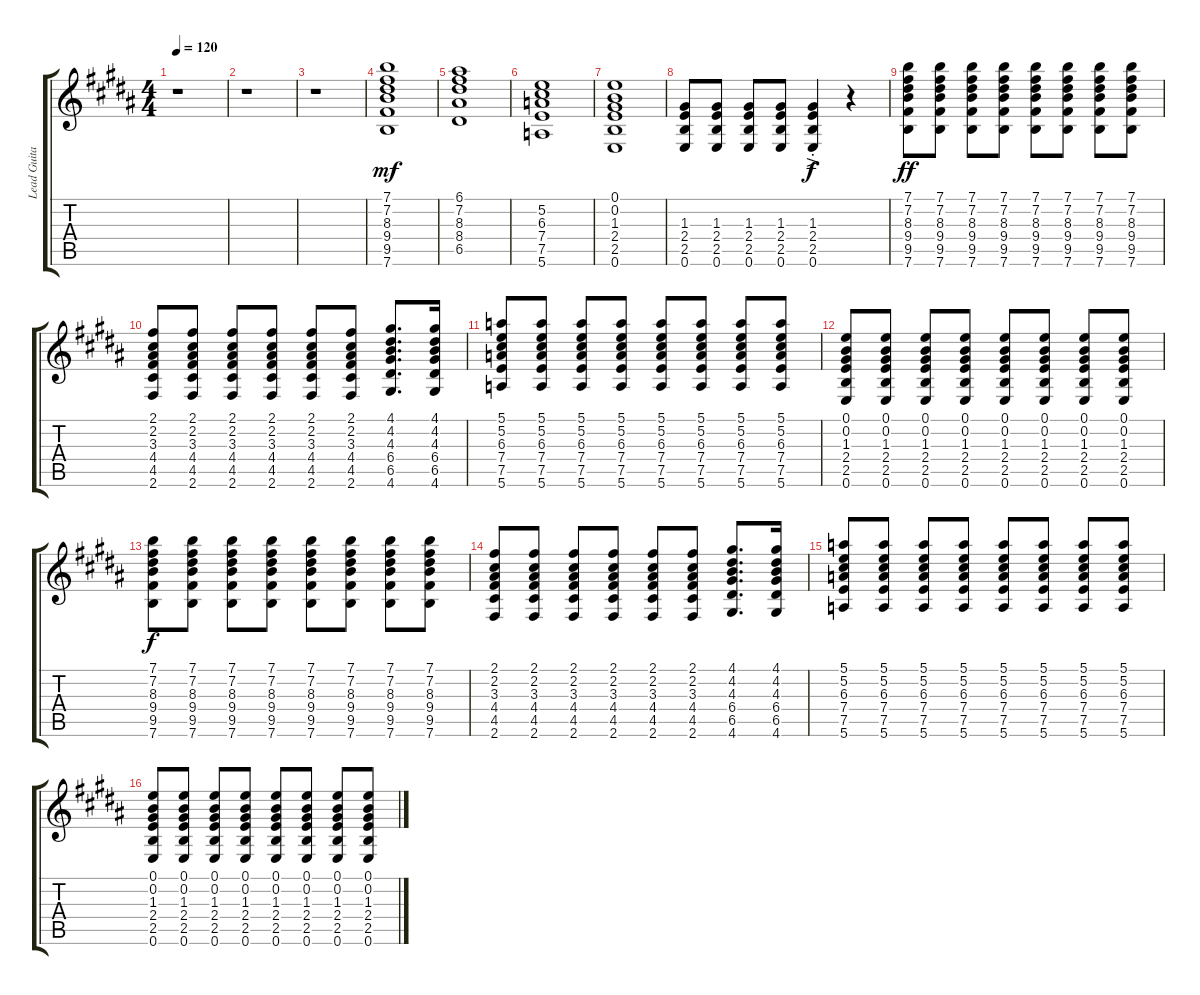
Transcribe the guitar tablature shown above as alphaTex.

\track ("Lead Guitar" "Lead Guita") {instrument electricguitarclean}
\staff {score tabs}
\tuning (E4 B3 G3 D3 A2 E2) {hide}
\ts (4 4)
\tempo 120
\clef g2
\ks g#minor
r.1{dy f} |
r.1 |
r.1 |
\ks b
(7.1 7.2 8.3 9.4 9.5 7.6).1{dy mf} |
\ks g#minor
(6.1 7.2 8.3 8.4 6.5).1 |
(5.2 6.3 7.4 7.5 5.6).1 |
(0.1 0.2 1.3 2.4 2.5 0.6).1 |
(1.3 2.4 2.5 0.6).8 (1.3 2.4 2.5 0.6).8 (1.3 2.4 2.5 0.6).8 (1.3 2.4 2.5 0.6).8 (1.3{ac st} 2.4{ac st} 2.5{ac st} 0.6{ac st}).4{dy f} r.4 |
\ks b
(7.1 7.2 8.3 9.4 9.5 7.6).8{dy ff} (7.1 7.2 8.3 9.4 9.5 7.6).8 (7.1 7.2 8.3 9.4 9.5 7.6).8 (7.1 7.2 8.3 9.4 9.5 7.6).8 (7.1 7.2 8.3 9.4 9.5 7.6).8 (7.1 7.2 8.3 9.4 9.5 7.6).8 (7.1 7.2 8.3 9.4 9.5 7.6).8 (7.1 7.2 8.3 9.4 9.5 7.6).8 |
\ks g#minor
(2.1 2.2 3.3 4.4 4.5 2.6).8 (2.1 2.2 3.3 4.4 4.5 2.6).8 (2.1 2.2 3.3 4.4 4.5 2.6).8 (2.1 2.2 3.3 4.4 4.5 2.6).8 (2.1 2.2 3.3 4.4 4.5 2.6).8 (2.1 2.2 3.3 4.4 4.5 2.6).8 (4.1 4.2 4.3 6.4 6.5 4.6).8{d} (4.1 4.2 4.3 6.4 6.5 4.6).16 |
(5.1 5.2 6.3 7.4 7.5 5.6).8 (5.1 5.2 6.3 7.4 7.5 5.6).8 (5.1 5.2 6.3 7.4 7.5 5.6).8 (5.1 5.2 6.3 7.4 7.5 5.6).8 (5.1 5.2 6.3 7.4 7.5 5.6).8 (5.1 5.2 6.3 7.4 7.5 5.6).8 (5.1 5.2 6.3 7.4 7.5 5.6).8 (5.1 5.2 6.3 7.4 7.5 5.6).8 |
(0.1 0.2 1.3 2.4 2.5 0.6).8 (0.1 0.2 1.3 2.4 2.5 0.6).8 (0.1 0.2 1.3 2.4 2.5 0.6).8 (0.1 0.2 1.3 2.4 2.5 0.6).8 (0.1 0.2 1.3 2.4 2.5 0.6).8 (0.1 0.2 1.3 2.4 2.5 0.6).8 (0.1 0.2 1.3 2.4 2.5 0.6).8 (0.1 0.2 1.3 2.4 2.5 0.6).8 |
\ks b
(7.1 7.2 8.3 9.4 9.5 7.6).8{dy f} (7.1 7.2 8.3 9.4 9.5 7.6).8 (7.1 7.2 8.3 9.4 9.5 7.6).8 (7.1 7.2 8.3 9.4 9.5 7.6).8 (7.1 7.2 8.3 9.4 9.5 7.6).8 (7.1 7.2 8.3 9.4 9.5 7.6).8 (7.1 7.2 8.3 9.4 9.5 7.6).8 (7.1 7.2 8.3 9.4 9.5 7.6).8 |
\ks g#minor
(2.1 2.2 3.3 4.4 4.5 2.6).8 (2.1 2.2 3.3 4.4 4.5 2.6).8 (2.1 2.2 3.3 4.4 4.5 2.6).8 (2.1 2.2 3.3 4.4 4.5 2.6).8 (2.1 2.2 3.3 4.4 4.5 2.6).8 (2.1 2.2 3.3 4.4 4.5 2.6).8 (4.1 4.2 4.3 6.4 6.5 4.6).8{d} (4.1 4.2 4.3 6.4 6.5 4.6).16 |
(5.1 5.2 6.3 7.4 7.5 5.6).8 (5.1 5.2 6.3 7.4 7.5 5.6).8 (5.1 5.2 6.3 7.4 7.5 5.6).8 (5.1 5.2 6.3 7.4 7.5 5.6).8 (5.1 5.2 6.3 7.4 7.5 5.6).8 (5.1 5.2 6.3 7.4 7.5 5.6).8 (5.1 5.2 6.3 7.4 7.5 5.6).8 (5.1 5.2 6.3 7.4 7.5 5.6).8 |
(0.1 0.2 1.3 2.4 2.5 0.6).8 (0.1 0.2 1.3 2.4 2.5 0.6).8 (0.1 0.2 1.3 2.4 2.5 0.6).8 (0.1 0.2 1.3 2.4 2.5 0.6).8 (0.1 0.2 1.3 2.4 2.5 0.6).8 (0.1 0.2 1.3 2.4 2.5 0.6).8 (0.1 0.2 1.3 2.4 2.5 0.6).8 (0.1 0.2 1.3 2.4 2.5 0.6).8
